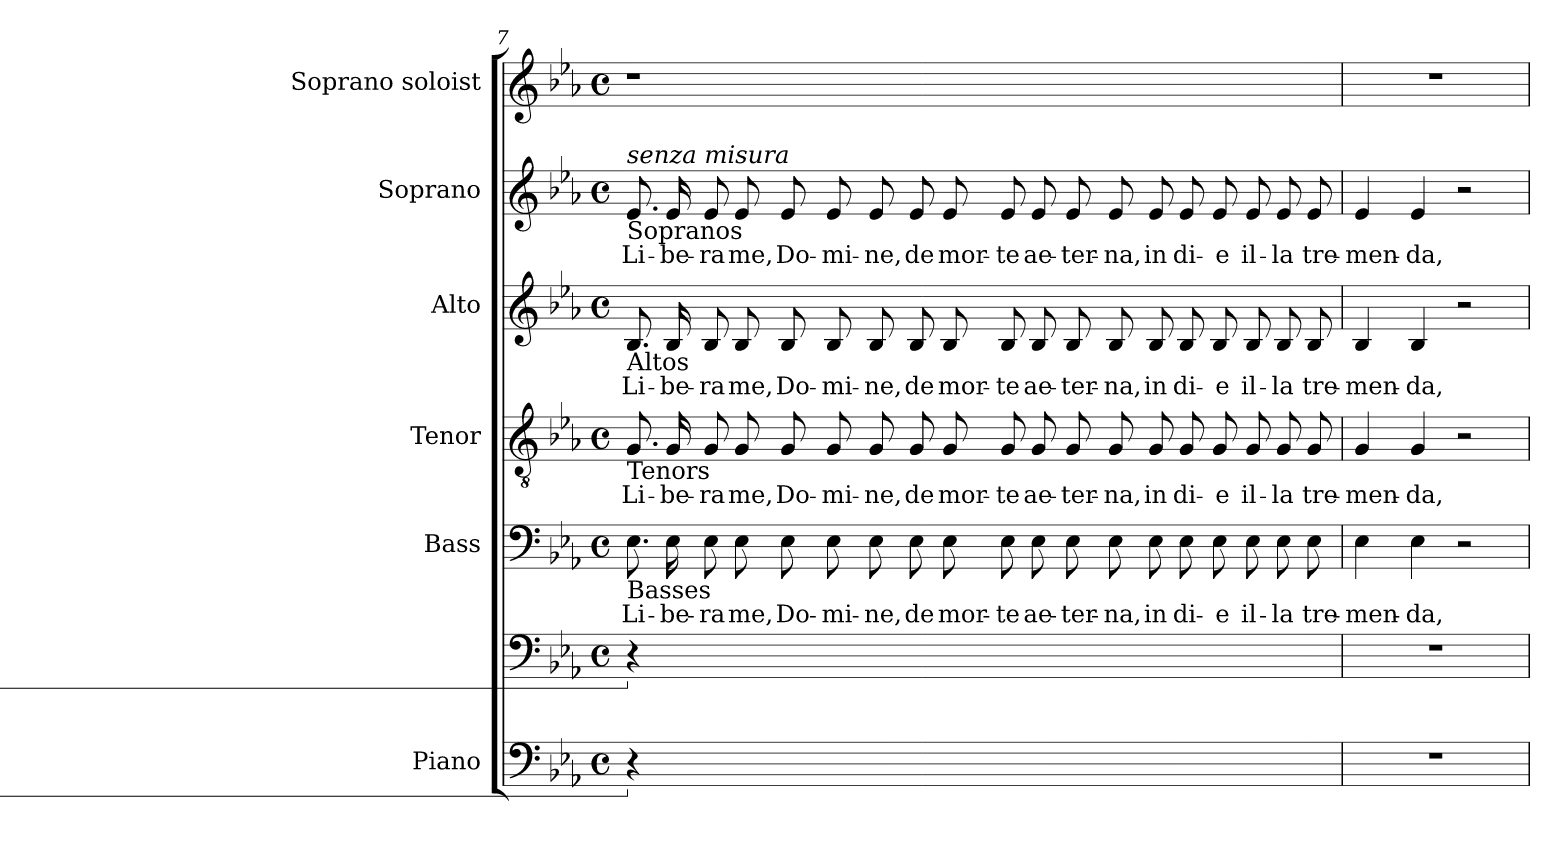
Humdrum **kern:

**kern	**kern	**kern	**text	**kern	**text	**kern	**text	**kern	**text	**kern
*part6	*part6	*part5	*part5	*part4	*part4	*part3	*part3	*part2	*part2	*part1
*staff7	*staff6	*staff5	*staff5	*staff4	*staff4	*staff3	*staff3	*staff2	*staff2	*staff1
*I"Piano	*	*I"Bass	*	*I"Tenor	*	*I"Alto	*	*I"Soprano	*	*I"Soprano soloist
*I'Pno.	*	*I'B.	*	*I'T.	*	*I'A.	*	*I'S.	*	*I'S.
!!LO:LB:g=z
*clefF4	*clefF4	*clefF4	*	*clefGv2	*	*clefG2	*	*clefG2	*	*clefG2
*	*	*	*	*ITrd7c12	*	*	*	*	*	*
*k[b-e-a-]	*k[b-e-a-]	*k[b-e-a-]	*	*k[b-e-a-]	*	*k[b-e-a-]	*	*k[b-e-a-]	*	*k[b-e-a-]
*E-:	*E-:	*E-:	*	*E-:	*	*E-:	*	*E-:	*	*E-:
*M4/4	*M4/4	*M4/4	*	*M4/4	*	*M4/4	*	*M4/4	*	*M4/4
*met(c)	*met(c)	*met(c)	*	*met(c)	*	*met(c)	*	*met(c)	*	*met(c)
=7	=7	=7	=7	=7	=7	=7	=7	=7	=7	=7
!LO:N:vis=1	!LO:N:vis=1	!	!	!	!	!	!	!	!	!
!	!	!	!LO:LY:b:color=#000000	!	!	!	!	!	!	!
!	!	!	!	!	!LO:LY:b:color=#000000	!	!	!	!	!
!	!	!	!	!	!	!	!LO:LY:b:color=#000000	!	!	!
!	!	!	!	!	!	!	!	!LO:TX:b:t=Sopranos	!	!
!	!	!	!	!	!	!	!	!LO:TX:a:i:t=senza misura	!	!
!	!	!	!	!	!	!LO:TX:b:t=Altos	!	!	!	!
!	!	!	!	!LO:TX:b:t=Tenors	!	!	!	!	!	!
!	!	!LO:TX:b:t=Basses	!	!	!	!	!	!	!	!
!	!	!	!	!	!	!	!	!	!LO:LY:b:color=#000000	!LO:N:vis=1
8%19r	8%19r	8.E-i\	Li-	8.GGi/	Li-	8.B-i/	Li-	8.e-i/	Li-	1r
!	!	!	!LO:LY:b:color=#000000	!	!	!	!	!	!	!
!	!	!	!	!	!LO:LY:b:color=#000000	!	!	!	!	!
!	!	!	!	!	!	!	!LO:LY:b:color=#000000	!	!	!
!	!	!	!	!	!	!	!	!	!LO:LY:b:color=#000000	!
.	.	16E-i\	-be-	16GGi/	-be-	16B-i/	-be-	16e-i/	-be-	.
!	!	!	!LO:LY:b:color=#000000	!	!	!	!	!	!	!
!	!	!	!	!	!LO:LY:b:color=#000000	!	!	!	!	!
!	!	!	!	!	!	!	!LO:LY:b:color=#000000	!	!	!
!	!	!	!	!	!	!	!	!	!LO:LY:b:color=#000000	!
.	.	8E-i\	-ra	8GGi/	-ra	8B-i/	-ra	8e-i/	-ra	.
!	!	!	!LO:LY:b:color=#000000	!	!	!	!	!	!	!
!	!	!	!	!	!LO:LY:b:color=#000000	!	!	!	!	!
!	!	!	!	!	!	!	!LO:LY:b:color=#000000	!	!	!
!	!	!	!	!	!	!	!	!	!LO:LY:b:color=#000000	!
.	.	8E-i\	me,	8GGi/	me,	8B-i/	me,	8e-i/	me,	.
!	!	!	!LO:LY:b:color=#000000	!	!	!	!	!	!	!
!	!	!	!	!	!LO:LY:b:color=#000000	!	!	!	!	!
!	!	!	!	!	!	!	!LO:LY:b:color=#000000	!	!	!
!	!	!	!	!	!	!	!	!	!LO:LY:b:color=#000000	!
.	.	8E-i\	Do-	8GGi/	Do-	8B-i/	Do-	8e-i/	Do-	.
!	!	!	!LO:LY:b:color=#000000	!	!	!	!	!	!	!
!	!	!	!	!	!LO:LY:b:color=#000000	!	!	!	!	!
!	!	!	!	!	!	!	!LO:LY:b:color=#000000	!	!	!
!	!	!	!	!	!	!	!	!	!LO:LY:b:color=#000000	!
.	.	8E-i\	-mi-	8GGi/	-mi-	8B-i/	-mi-	8e-i/	-mi-	.
!	!	!	!LO:LY:b:color=#000000	!	!	!	!	!	!	!
!	!	!	!	!	!LO:LY:b:color=#000000	!	!	!	!	!
!	!	!	!	!	!	!	!LO:LY:b:color=#000000	!	!	!
!	!	!	!	!	!	!	!	!	!LO:LY:b:color=#000000	!
.	.	8E-i\	-ne,	8GGi/	-ne,	8B-i/	-ne,	8e-i/	-ne,	.
!	!	!	!LO:LY:b:color=#000000	!	!	!	!	!	!	!
!	!	!	!	!	!LO:LY:b:color=#000000	!	!	!	!	!
!	!	!	!	!	!	!	!LO:LY:b:color=#000000	!	!	!
!	!	!	!	!	!	!	!	!	!LO:LY:b:color=#000000	!
.	.	8E-i\	de	8GGi/	de	8B-i/	de	8e-i/	de	.
!	!	!	!LO:LY:b:color=#000000	!	!	!	!	!	!	!
!	!	!	!	!	!LO:LY:b:color=#000000	!	!	!	!	!
!	!	!	!	!	!	!	!LO:LY:b:color=#000000	!	!	!
!	!	!	!	!	!	!	!	!	!LO:LY:b:color=#000000	!
.	.	8E-i\	mor-	8GGi/	mor-	8B-i/	mor-	8e-i/	mor-	1ryy
!	!	!	!LO:LY:b:color=#000000	!	!	!	!	!	!	!
!	!	!	!	!	!LO:LY:b:color=#000000	!	!	!	!	!
!	!	!	!	!	!	!	!LO:LY:b:color=#000000	!	!	!
!	!	!	!	!	!	!	!	!	!LO:LY:b:color=#000000	!
.	.	8E-i\	-te	8GGi/	-te	8B-i/	-te	8e-i/	-te	.
!	!	!	!LO:LY:b:color=#000000	!	!	!	!	!	!	!
!	!	!	!	!	!LO:LY:b:color=#000000	!	!	!	!	!
!	!	!	!	!	!	!	!LO:LY:b:color=#000000	!	!	!
!	!	!	!	!	!	!	!	!	!LO:LY:b:color=#000000	!
.	.	8E-i\	ae-	8GGi/	ae-	8B-i/	ae-	8e-i/	ae-	.
!	!	!	!LO:LY:b:color=#000000	!	!	!	!	!	!	!
!	!	!	!	!	!LO:LY:b:color=#000000	!	!	!	!	!
!	!	!	!	!	!	!	!LO:LY:b:color=#000000	!	!	!
!	!	!	!	!	!	!	!	!	!LO:LY:b:color=#000000	!
.	.	8E-i\	-ter-	8GGi/	-ter-	8B-i/	-ter-	8e-i/	-ter-	.
!	!	!	!LO:LY:b:color=#000000	!	!	!	!	!	!	!
!	!	!	!	!	!LO:LY:b:color=#000000	!	!	!	!	!
!	!	!	!	!	!	!	!LO:LY:b:color=#000000	!	!	!
!	!	!	!	!	!	!	!	!	!LO:LY:b:color=#000000	!
.	.	8E-i\	-na,	8GGi/	-na,	8B-i/	-na,	8e-i/	-na,	.
!	!	!	!LO:LY:b:color=#000000	!	!	!	!	!	!	!
!	!	!	!	!	!LO:LY:b:color=#000000	!	!	!	!	!
!	!	!	!	!	!	!	!LO:LY:b:color=#000000	!	!	!
!	!	!	!	!	!	!	!	!	!LO:LY:b:color=#000000	!
.	.	8E-i\	in	8GGi/	in	8B-i/	in	8e-i/	in	.
!	!	!	!LO:LY:b:color=#000000	!	!	!	!	!	!	!
!	!	!	!	!	!LO:LY:b:color=#000000	!	!	!	!	!
!	!	!	!	!	!	!	!LO:LY:b:color=#000000	!	!	!
!	!	!	!	!	!	!	!	!	!LO:LY:b:color=#000000	!
.	.	8E-i\	di-	8GGi/	di-	8B-i/	di-	8e-i/	di-	.
!	!	!	!LO:LY:b:color=#000000	!	!	!	!	!	!	!
!	!	!	!	!	!LO:LY:b:color=#000000	!	!	!	!	!
!	!	!	!	!	!	!	!LO:LY:b:color=#000000	!	!	!
!	!	!	!	!	!	!	!	!	!LO:LY:b:color=#000000	!
.	.	8E-i\	-e	8GGi/	-e	8B-i/	-e	8e-i/	-e	.
!	!	!	!LO:LY:b:color=#000000	!	!	!	!	!	!	!
!	!	!	!	!	!LO:LY:b:color=#000000	!	!	!	!	!
!	!	!	!	!	!	!	!LO:LY:b:color=#000000	!	!	!
!	!	!	!	!	!	!	!	!	!LO:LY:b:color=#000000	!
.	.	8E-i\	il-	8GGi/	il-	8B-i/	il-	8e-i/	il-	4.ryy
!	!	!	!LO:LY:b:color=#000000	!	!	!	!	!	!	!
!	!	!	!	!	!LO:LY:b:color=#000000	!	!	!	!	!
!	!	!	!	!	!	!	!LO:LY:b:color=#000000	!	!	!
!	!	!	!	!	!	!	!	!	!LO:LY:b:color=#000000	!
.	.	8E-i\	-la	8GGi/	-la	8B-i/	-la	8e-i/	-la	.
!	!	!	!LO:LY:b:color=#000000	!	!	!	!	!	!	!
!	!	!	!	!	!LO:LY:b:color=#000000	!	!	!	!	!
!	!	!	!	!	!	!	!LO:LY:b:color=#000000	!	!	!
!	!	!	!	!	!	!	!	!	!LO:LY:b:color=#000000	!
.	.	8E-i\	tre-	8GGi/	tre-	8B-i/	tre-	8e-i/	tre-	.
=8	=8	=8	=8	=8	=8	=8	=8	=8	=8	=8
!	!	!	!LO:LY:b:color=#000000	!	!	!	!	!	!	!
!	!	!	!	!	!LO:LY:b:color=#000000	!	!	!	!	!
!	!	!	!	!	!	!	!LO:LY:b:color=#000000	!	!	!
!	!	!	!	!	!	!	!	!	!LO:LY:b:color=#000000	!
1r	1r	4E-i\	-men-	4GGi/	-men-	4B-i/	-men-	4e-i/	-men-	1r
!	!	!	!LO:LY:b:color=#000000	!	!	!	!	!	!	!
!	!	!	!	!	!LO:LY:b:color=#000000	!	!	!	!	!
!	!	!	!	!	!	!	!LO:LY:b:color=#000000	!	!	!
!	!	!	!	!	!	!	!	!	!LO:LY:b:color=#000000	!
.	.	4E-i\	-da,	4GGi/	-da,	4B-i/	-da,	4e-i/	-da,	.
.	.	2r	.	2r	.	2r	.	2r	.	.
=	=	=	=	=	=	=	=	=	=	=
*-	*-	*-	*-	*-	*-	*-	*-	*-	*-	*-
